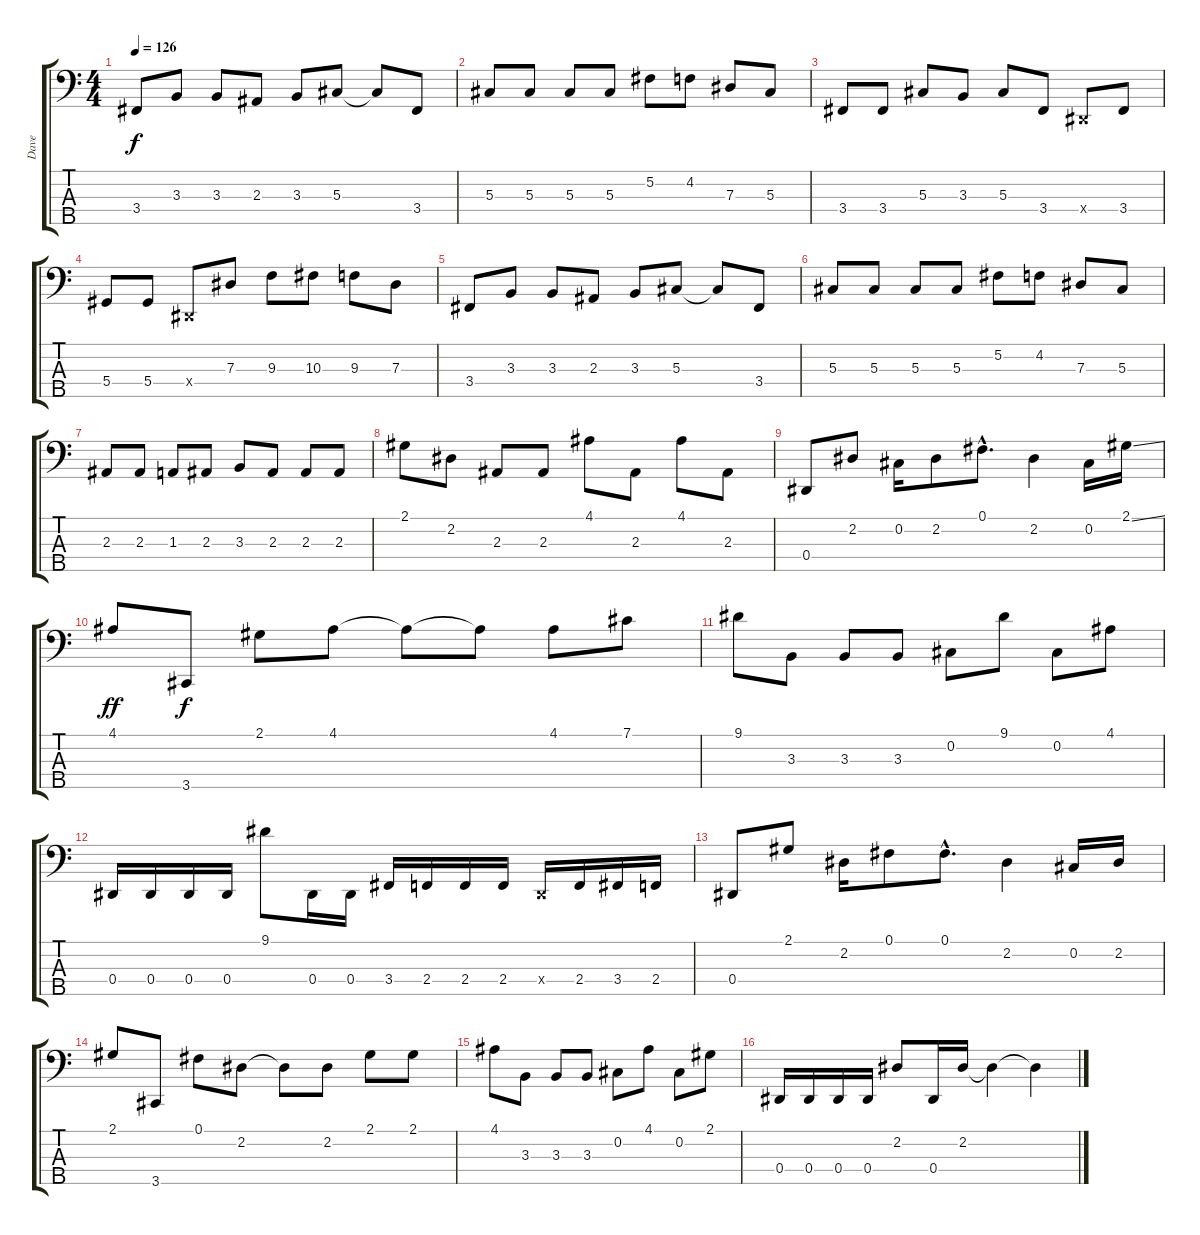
\track ("Dave" "Dave") {instrument electricbasspick}
\staff {score tabs}
\tuning (Gb2 Db2 Ab1 Eb1 Bb0) {hide}
\ts (4 4)
\tempo 126
\clef f4
\ks c
3.4.8{dy f} 3.3.8 3.3.8 2.3.8 3.3.8 5.3.8 5.3{t}.8 3.4.8 |
5.3.8 5.3.8 5.3.8 5.3.8 5.2.8 4.2.8 7.3.8 5.3.8 |
3.4.8 3.4.8 5.3.8 3.3.8 5.3.8 3.4.8 0.4{x}.8 3.4.8 |
5.4.8 5.4.8 0.4{x}.8 7.3.8 9.3.8 10.3.8 9.3.8 7.3.8 |
3.4.8 3.3.8 3.3.8 2.3.8 3.3.8 5.3.8 5.3{t}.8 3.4.8 |
5.3.8 5.3.8 5.3.8 5.3.8 5.2.8 4.2.8 7.3.8 5.3.8 |
2.3.8 2.3.8 1.3.8 2.3.8 3.3.8 2.3.8 2.3.8 2.3.8 |
2.1.8 2.2.8 2.3.8 2.3.8 4.1.8 2.3.8 4.1.8 2.3.8 |
0.4.8 2.2.8 0.2.16 2.2.8 0.1{hac}.8{d} 2.2.4 0.2.16 2.1{ss}.16 |
4.1.8{dy ff} 3.5.8{dy f} 2.1.8 4.1.8 4.1{t}.8 4.1{t}.8 4.1.8 7.1.8 |
9.1.8 3.3.8 3.3.8 3.3.8 0.2.8 9.1.8 0.2.8 4.1.8 |
0.4.16 0.4.16 0.4.16 0.4.16 9.1.8 0.4.16 0.4.16 3.4.16 2.4.16 2.4.16 2.4.16 0.4{x}.16 2.4.16 3.4.16 2.4.16 |
0.4.8 2.1.8 2.2.16 0.1.8 0.1{hac}.8{d} 2.2.4 0.2.16 2.2.16 |
2.1.8 3.5.8 0.1.8 2.2.8 2.2{t}.8 2.2.8 2.1.8 2.1.8 |
4.1.8 3.3.8 3.3.8 3.3.8 0.2.8 4.1.8 0.2.8 2.1.8 |
0.4.16 0.4.16 0.4.16 0.4.16 2.2.8 0.4.16 2.2.16 2.2{t}.4 2.2{t}.4
